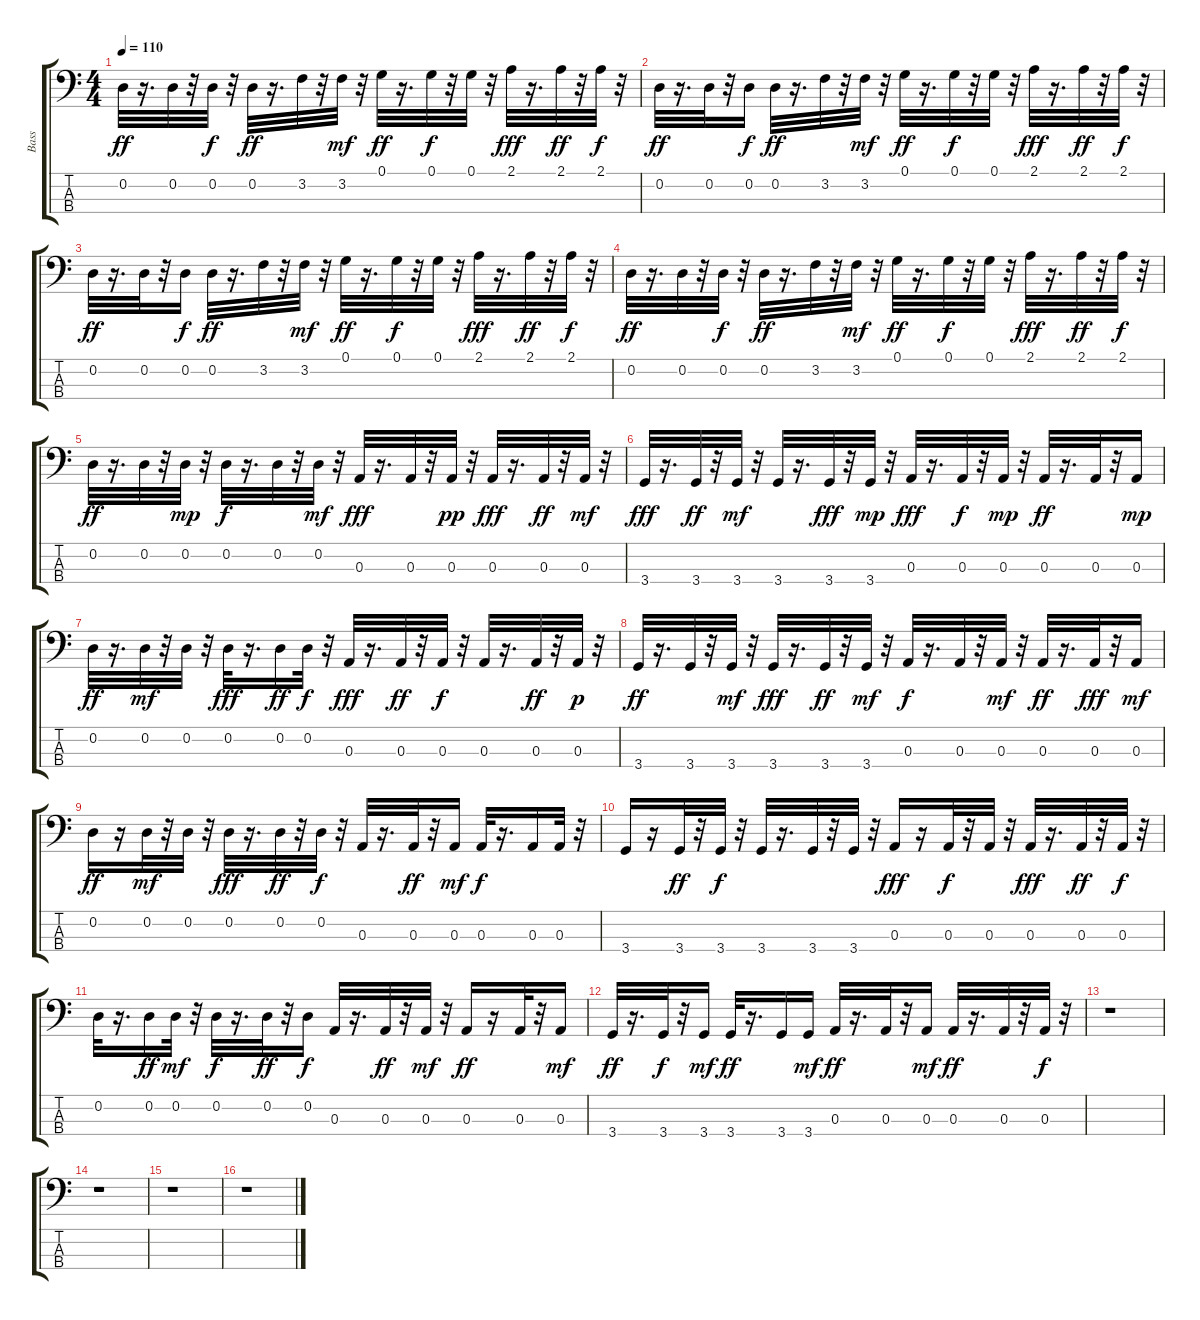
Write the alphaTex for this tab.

\track ("Bass" "Bass") {instrument electricbassfinger}
\staff {score tabs}
\tuning (G2 D2 A1 E1) {hide}
\ts (4 4)
\tempo 110
\clef f4
\ks c
0.2.32{dy ff} r.16{d} 0.2.32 r.32 0.2.32{dy f} r.32 0.2.32{dy ff} r.16{d} 3.2.32 r.32 3.2.32{dy mf} r.32 0.1.32{dy ff} r.16{d} 0.1.32{dy f} r.32 0.1.32 r.32 2.1.32{dy fff} r.16{d} 2.1.32{dy ff} r.32 2.1.32{dy f} r.32 |
0.2.32{dy ff} r.16{d} 0.2.32 r.32 0.2.16{dy f} 0.2.32{dy ff} r.16{d} 3.2.32 r.32 3.2.32{dy mf} r.32 0.1.32{dy ff} r.16{d} 0.1.32{dy f} r.32 0.1.32 r.32 2.1.32{dy fff} r.16{d} 2.1.32{dy ff} r.32 2.1.32{dy f} r.32 |
0.2.32{dy ff} r.16{d} 0.2.32 r.32 0.2.16{dy f} 0.2.32{dy ff} r.16{d} 3.2.32 r.32 3.2.32{dy mf} r.32 0.1.32{dy ff} r.16{d} 0.1.32{dy f} r.32 0.1.32 r.32 2.1.32{dy fff} r.16{d} 2.1.32{dy ff} r.32 2.1.32{dy f} r.32 |
0.2.32{dy ff} r.16{d} 0.2.32 r.32 0.2.32{dy f} r.32 0.2.32{dy ff} r.16{d} 3.2.32 r.32 3.2.32{dy mf} r.32 0.1.32{dy ff} r.16{d} 0.1.32{dy f} r.32 0.1.32 r.32 2.1.32{dy fff} r.16{d} 2.1.32{dy ff} r.32 2.1.32{dy f} r.32 |
0.2.32{dy ff} r.16{d} 0.2.32 r.32 0.2.32{dy mp} r.32 0.2.32{dy f} r.16{d} 0.2.32 r.32 0.2.32{dy mf} r.32 0.3.32{dy fff} r.16{d} 0.3.32 r.32 0.3.32{dy pp} r.32 0.3.32{dy fff} r.16{d} 0.3.32{dy ff} r.32 0.3.32{dy mf} r.32 |
3.4.32{dy fff} r.16{d} 3.4.32{dy ff} r.32 3.4.32{dy mf} r.32 3.4.32 r.16{d} 3.4.32{dy fff} r.32 3.4.32{dy mp} r.32 0.3.32{dy fff} r.16{d} 0.3.32{dy f} r.32 0.3.32{dy mp} r.32 0.3.32{dy ff} r.16{d} 0.3.32 r.32 0.3.16{dy mp} |
0.2.32{dy ff} r.16{d} 0.2.32{dy mf} r.32 0.2.32 r.32 0.2.32{dy fff} r.16{d} 0.2.16{dy ff} 0.2.32{dy f} r.32 0.3.32{dy fff} r.16{d} 0.3.32{dy ff} r.32 0.3.32{dy f} r.32 0.3.32 r.16{d} 0.3.32{dy ff} r.32 0.3.32{dy p} r.32 |
3.4.32{dy ff} r.16{d} 3.4.32 r.32 3.4.32{dy mf} r.32 3.4.32{dy fff} r.16{d} 3.4.32{dy ff} r.32 3.4.32{dy mf} r.32 0.3.32{dy f} r.16{d} 0.3.32 r.32 0.3.32{dy mf} r.32 0.3.32{dy ff} r.16{d} 0.3.32{dy fff} r.32 0.3.16{dy mf} |
0.2.16{dy ff} r.16 0.2.32{dy mf} r.32 0.2.32 r.32 0.2.32{dy fff} r.16{d} 0.2.32{dy ff} r.32 0.2.32{dy f} r.32 0.3.32 r.16{d} 0.3.32{dy ff} r.32 0.3.16{dy mf} 0.3.32{dy f} r.16{d} 0.3.16 0.3.32 r.32 |
3.4.16 r.16 3.4.32{dy ff} r.32 3.4.32{dy f} r.32 3.4.32 r.16{d} 3.4.32 r.32 3.4.32 r.32 0.3.16{dy fff} r.16 0.3.32{dy f} r.32 0.3.32 r.32 0.3.32{dy fff} r.16{d} 0.3.32{dy ff} r.32 0.3.32{dy f} r.32 |
0.2.32 r.16{d} 0.2.16{dy ff} 0.2.32{dy mf} r.32 0.2.32{dy f} r.16{d} 0.2.32{dy ff} r.32 0.2.16{dy f} 0.3.32 r.16{d} 0.3.32{dy ff} r.32 0.3.32{dy mf} r.32 0.3.16{dy ff} r.16 0.3.32 r.32 0.3.16{dy mf} |
3.4.32{dy ff} r.16{d} 3.4.32{dy f} r.32 3.4.16{dy mf} 3.4.32{dy ff} r.16{d} 3.4.16 3.4.16{dy mf} 0.3.32{dy ff} r.16{d} 0.3.32 r.32 0.3.16{dy mf} 0.3.32{dy ff} r.16{d} 0.3.32 r.32 0.3.32{dy f} r.32 |
r.1 |
r.1 |
r.1 |
r.1
